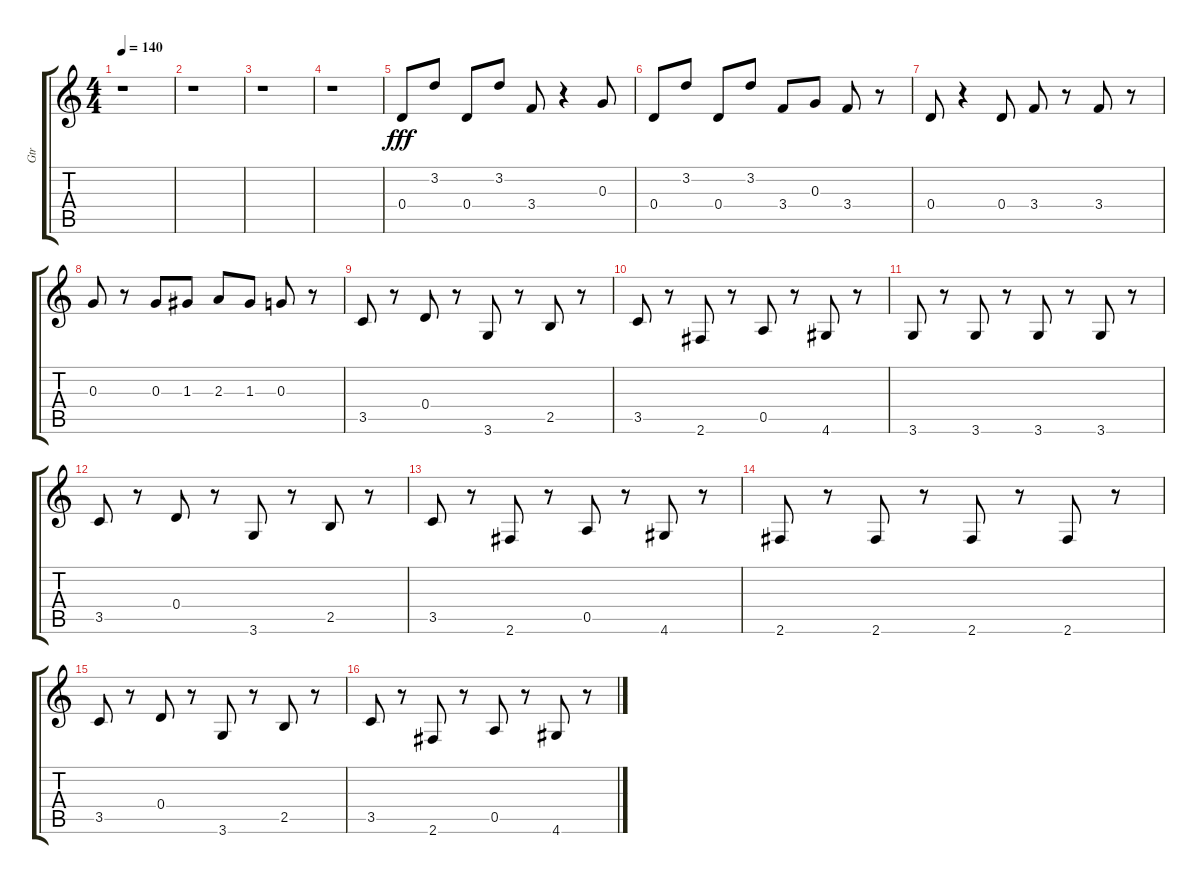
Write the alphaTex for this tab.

\track ("Gtr" "Gtr") {instrument distortionguitar}
\staff {score tabs}
\tuning (E4 B3 G3 D3 A2 E2) {hide}
\ts (4 4)
\tempo 140
\clef g2
\ks c
r.1{dy fff} |
r.1 |
r.1 |
r.1 |
0.4.8 3.2.8 0.4.8 3.2.8 3.4.8 r.4 0.3.8 |
0.4.8 3.2.8 0.4.8 3.2.8 3.4.8 0.3.8 3.4.8 r.8 |
0.4.8 r.4 0.4.8 3.4.8 r.8 3.4.8 r.8 |
0.3.8 r.8 0.3.8 1.3.8 2.3.8 1.3.8 0.3.8 r.8 |
3.5.8 r.8 0.4.8 r.8 3.6.8 r.8 2.5.8 r.8 |
3.5.8 r.8 2.6.8 r.8 0.5.8 r.8 4.6.8 r.8 |
3.6.8 r.8 3.6.8 r.8 3.6.8 r.8 3.6.8 r.8 |
3.5.8 r.8 0.4.8 r.8 3.6.8 r.8 2.5.8 r.8 |
3.5.8 r.8 2.6.8 r.8 0.5.8 r.8 4.6.8 r.8 |
2.6.8 r.8 2.6.8 r.8 2.6.8 r.8 2.6.8 r.8 |
3.5.8 r.8 0.4.8 r.8 3.6.8 r.8 2.5.8 r.8 |
3.5.8 r.8 2.6.8 r.8 0.5.8 r.8 4.6.8 r.8
